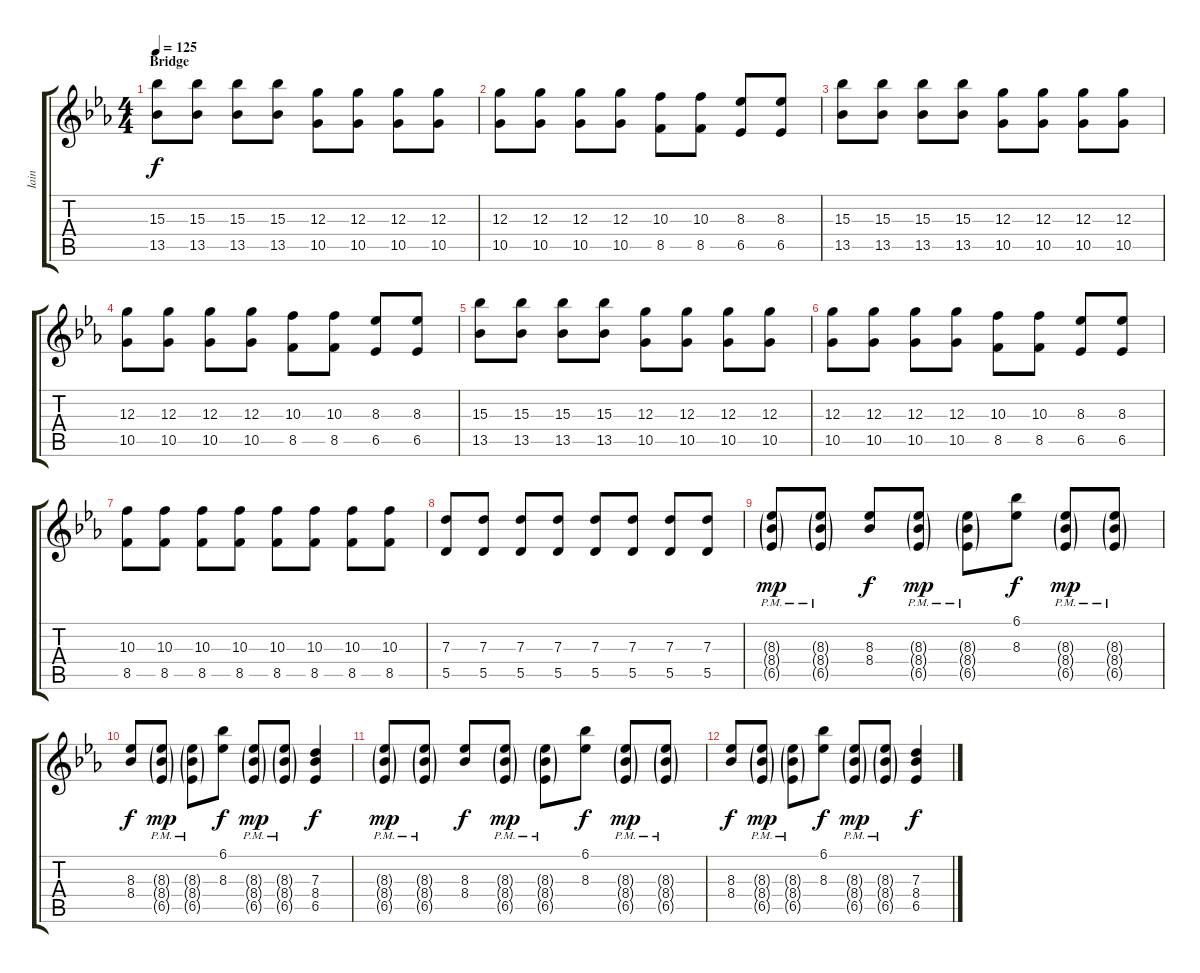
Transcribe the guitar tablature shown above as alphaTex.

\track ("Iain" "Iain") {instrument distortionguitar}
\staff {score tabs}
\tuning (E4 B3 G3 D3 A2 E2) {hide}
\ts (4 4)
\section ("" "Bridge")
\tempo 125
\clef g2
\ks eb
(15.3 13.5).8{dy f} (15.3 13.5).8 (15.3 13.5).8 (15.3 13.5).8 (12.3 10.5).8 (12.3 10.5).8 (12.3 10.5).8 (12.3 10.5).8 |
(12.3 10.5).8 (12.3 10.5).8 (12.3 10.5).8 (12.3 10.5).8 (10.3 8.5).8 (10.3 8.5).8 (8.3 6.5).8 (8.3 6.5).8 |
(15.3 13.5).8 (15.3 13.5).8 (15.3 13.5).8 (15.3 13.5).8 (12.3 10.5).8 (12.3 10.5).8 (12.3 10.5).8 (12.3 10.5).8 |
(12.3 10.5).8 (12.3 10.5).8 (12.3 10.5).8 (12.3 10.5).8 (10.3 8.5).8 (10.3 8.5).8 (8.3 6.5).8 (8.3 6.5).8 |
(15.3 13.5).8 (15.3 13.5).8 (15.3 13.5).8 (15.3 13.5).8 (12.3 10.5).8 (12.3 10.5).8 (12.3 10.5).8 (12.3 10.5).8 |
(12.3 10.5).8 (12.3 10.5).8 (12.3 10.5).8 (12.3 10.5).8 (10.3 8.5).8 (10.3 8.5).8 (8.3 6.5).8 (8.3 6.5).8 |
(10.3 8.5).8 (10.3 8.5).8 (10.3 8.5).8 (10.3 8.5).8 (10.3 8.5).8 (10.3 8.5).8 (10.3 8.5).8 (10.3 8.5).8 |
(7.3 5.5).8 (7.3 5.5).8 (7.3 5.5).8 (7.3 5.5).8 (7.3 5.5).8 (7.3 5.5).8 (7.3 5.5).8 (7.3 5.5).8 |
(8.3{g} 8.4{g pm} 6.5{g pm}).8{dy mp} (8.3{g} 8.4{g pm} 6.5{g}).8 (8.3 8.4).8{dy f} (8.3{g} 8.4{g pm} 6.5{g}).8{dy mp} (8.3{g} 8.4{g pm} 6.5{g}).8 (6.1 8.3).8{dy f} (8.3{g} 8.4{g pm} 6.5{g}).8{dy mp} (8.3{g} 8.4{g pm} 6.5{g}).8 |
(8.3 8.4).8{dy f} (8.3{g} 8.4{g pm} 6.5{g}).8{dy mp} (8.3{g} 8.4{g pm} 6.5{g}).8 (6.1 8.3).8{dy f} (8.3{g} 8.4{g pm} 6.5{g}).8{dy mp} (8.3{g} 8.4{g pm} 6.5{g}).8 (7.3 8.4 6.5).4{dy f} |
(8.3{g} 8.4{g pm} 6.5{g pm}).8{dy mp} (8.3{g} 8.4{g pm} 6.5{g}).8 (8.3 8.4).8{dy f} (8.3{g} 8.4{g pm} 6.5{g}).8{dy mp} (8.3{g} 8.4{g pm} 6.5{g}).8 (6.1 8.3).8{dy f} (8.3{g} 8.4{g pm} 6.5{g}).8{dy mp} (8.3{g} 8.4{g pm} 6.5{g}).8 |
(8.3 8.4).8{dy f} (8.3{g} 8.4{g pm} 6.5{g}).8{dy mp} (8.3{g} 8.4{g pm} 6.5{g}).8 (6.1 8.3).8{dy f} (8.3{g} 8.4{g pm} 6.5{g}).8{dy mp} (8.3{g} 8.4{g pm} 6.5{g}).8 (7.3 8.4 6.5).4{dy f}
